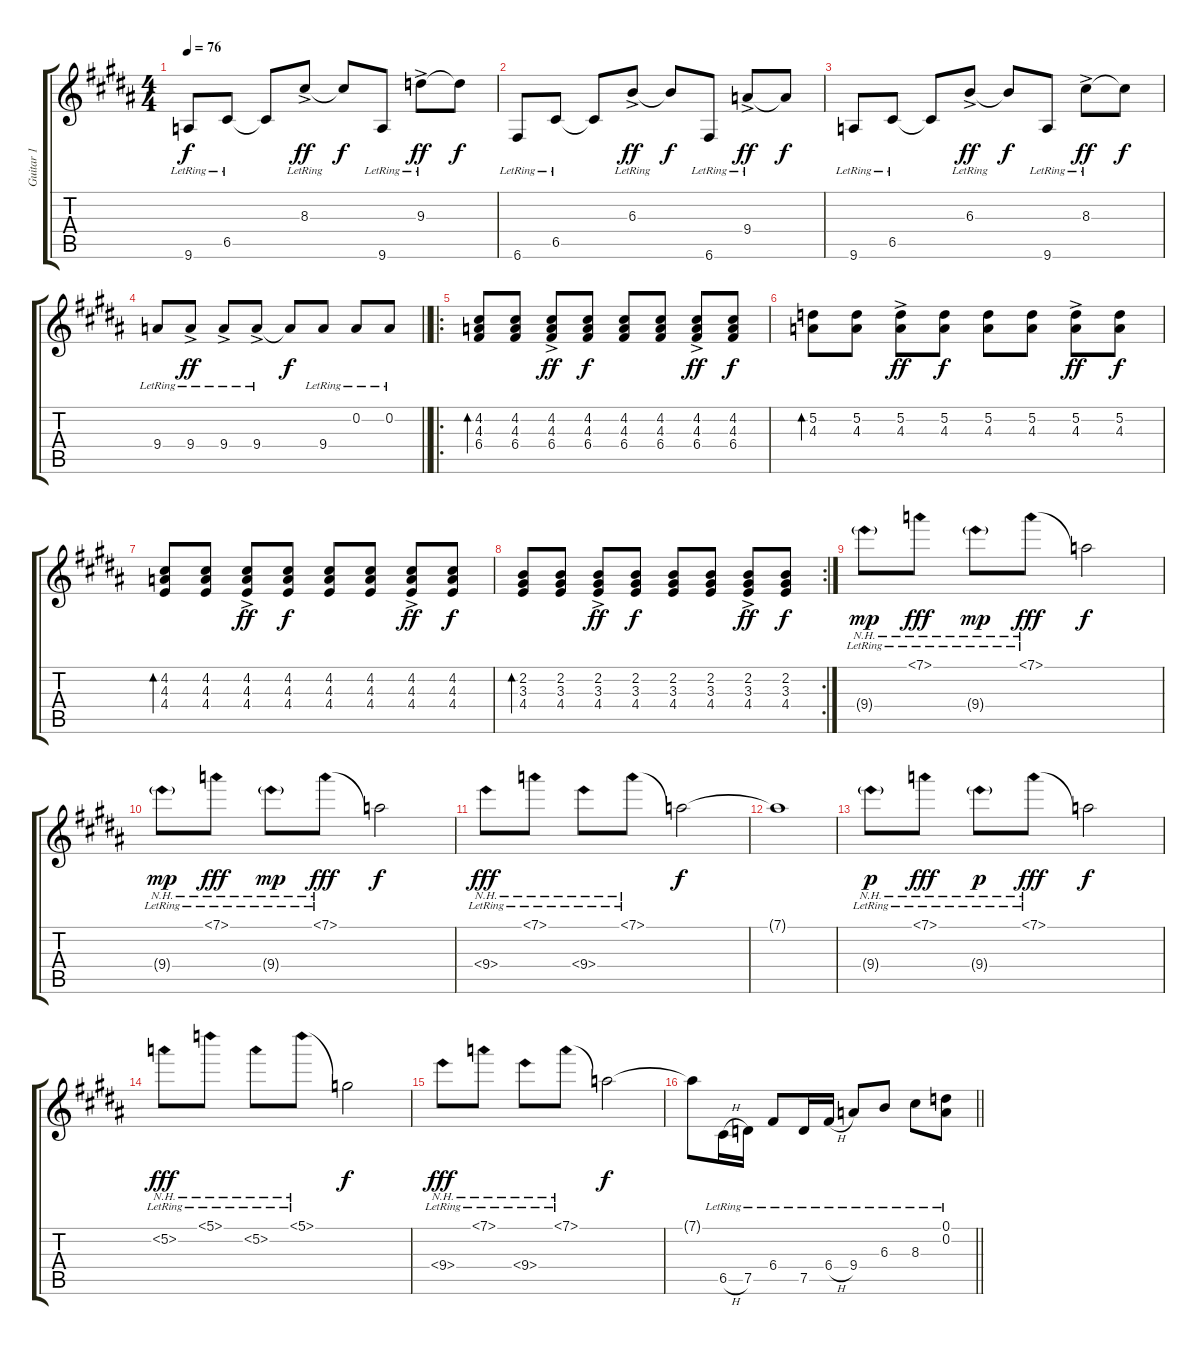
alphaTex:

\track ("Guitar 1" "Guitar 1") {instrument electricguitarjazz}
\staff {score tabs}
\tuning (D4 A3 F3 C3 G2 C2) {hide}
\ts (4 4)
\tempo 76
\clef g2
\ks b
9.6{lr}.8{dy f} 6.5{lr}.8 6.5{t}.8 8.3{ac lr}.8{dy ff} 8.3{t}.8{dy f} 9.6{lr}.8 9.3{ac lr}.8{dy ff} 9.3{t}.8{dy f} |
6.6{lr}.8 6.5{lr}.8 6.5{t}.8 6.3{ac lr}.8{dy ff} 6.3{t}.8{dy f} 6.6{lr}.8 9.4{ac lr}.8{dy ff} 9.4{t}.8{dy f} |
9.6{lr}.8 6.5{lr}.8 6.5{t}.8 6.3{ac lr}.8{dy ff} 6.3{t}.8{dy f} 9.6{lr}.8 8.3{ac lr}.8{dy ff} 8.3{t}.8{dy f} |
\barLineRight lightlight
9.4{lr}.8 9.4{ac lr}.8{dy ff} 9.4{ac lr}.8 9.4{ac lr}.8 9.4{t}.8{dy f} 9.4{lr}.8 0.2{lr}.8 0.2{lr}.8 |
\ro
(4.2 4.3 6.4).8{bd 60} (4.2 4.3 6.4).8 (4.2{ac} 4.3{ac} 6.4{ac}).8{dy ff} (4.2 4.3 6.4).8{dy f} (4.2 4.3 6.4).8 (4.2 4.3 6.4).8 (4.2{ac} 4.3{ac} 6.4{ac}).8{dy ff} (4.2 4.3 6.4).8{dy f} |
(5.2 4.3).8{bd 60} (5.2 4.3).8 (5.2{ac} 4.3{ac}).8{dy ff} (5.2 4.3).8{dy f} (5.2 4.3).8 (5.2 4.3).8 (5.2{ac} 4.3{ac}).8{dy ff} (5.2 4.3).8{dy f} |
(4.2 4.3 4.4).8{bd 60} (4.2 4.3 4.4).8 (4.2{ac} 4.3{ac} 4.4{ac}).8{dy ff} (4.2 4.3 4.4).8{dy f} (4.2 4.3 4.4).8 (4.2 4.3 4.4).8 (4.2{ac} 4.3{ac} 4.4{ac}).8{dy ff} (4.2 4.3 4.4).8{dy f} |
\rc 2
(2.2 3.3 4.4).8{bd 60} (2.2 3.3 4.4).8 (2.2{ac} 3.3{ac} 4.4{ac}).8{dy ff} (2.2 3.3 4.4).8{dy f} (2.2 3.3 4.4).8 (2.2 3.3 4.4).8 (2.2{ac} 3.3{ac} 4.4{ac}).8{dy ff} (2.2 3.3 4.4).8{dy f} |
9.4{nh g lr}.8{dy mp} 7.1{nh lr}.8{dy fff} 9.4{nh g lr}.8{dy mp} 7.1{nh lr}.8{dy fff} 7.1{t}.2{dy f} |
9.4{nh g lr}.8{dy mp} 7.1{nh lr}.8{dy fff} 9.4{nh g lr}.8{dy mp} 7.1{nh lr}.8{dy fff} 7.1{t}.2{dy f} |
9.4{nh lr}.8{dy fff} 7.1{nh lr}.8 9.4{nh lr}.8 7.1{nh lr}.8 7.1{t}.2{dy f} |
7.1{t}.1 |
9.4{nh g lr}.8{dy p} 7.1{nh lr}.8{dy fff} 9.4{nh g lr}.8{dy p} 7.1{nh lr}.8{dy fff} 7.1{t}.2{dy f} |
5.2{nh lr}.8{dy fff} 5.1{nh lr}.8 5.2{nh lr}.8 5.1{nh lr}.8 5.1{t}.2{dy f} |
9.4{nh lr}.8{dy fff} 7.1{nh lr}.8 9.4{nh lr}.8 7.1{nh lr}.8 7.1{t}.2{dy f} |
\barLineRight lightlight
7.1{t}.8 6.5{h lr}.16 7.5{lr}.16 6.4{lr}.8 7.5{lr}.16 6.4{h lr}.16 9.4{lr}.8 6.3{lr}.8 8.3{lr}.8 (0.1{lr} 0.2{lr}).8
